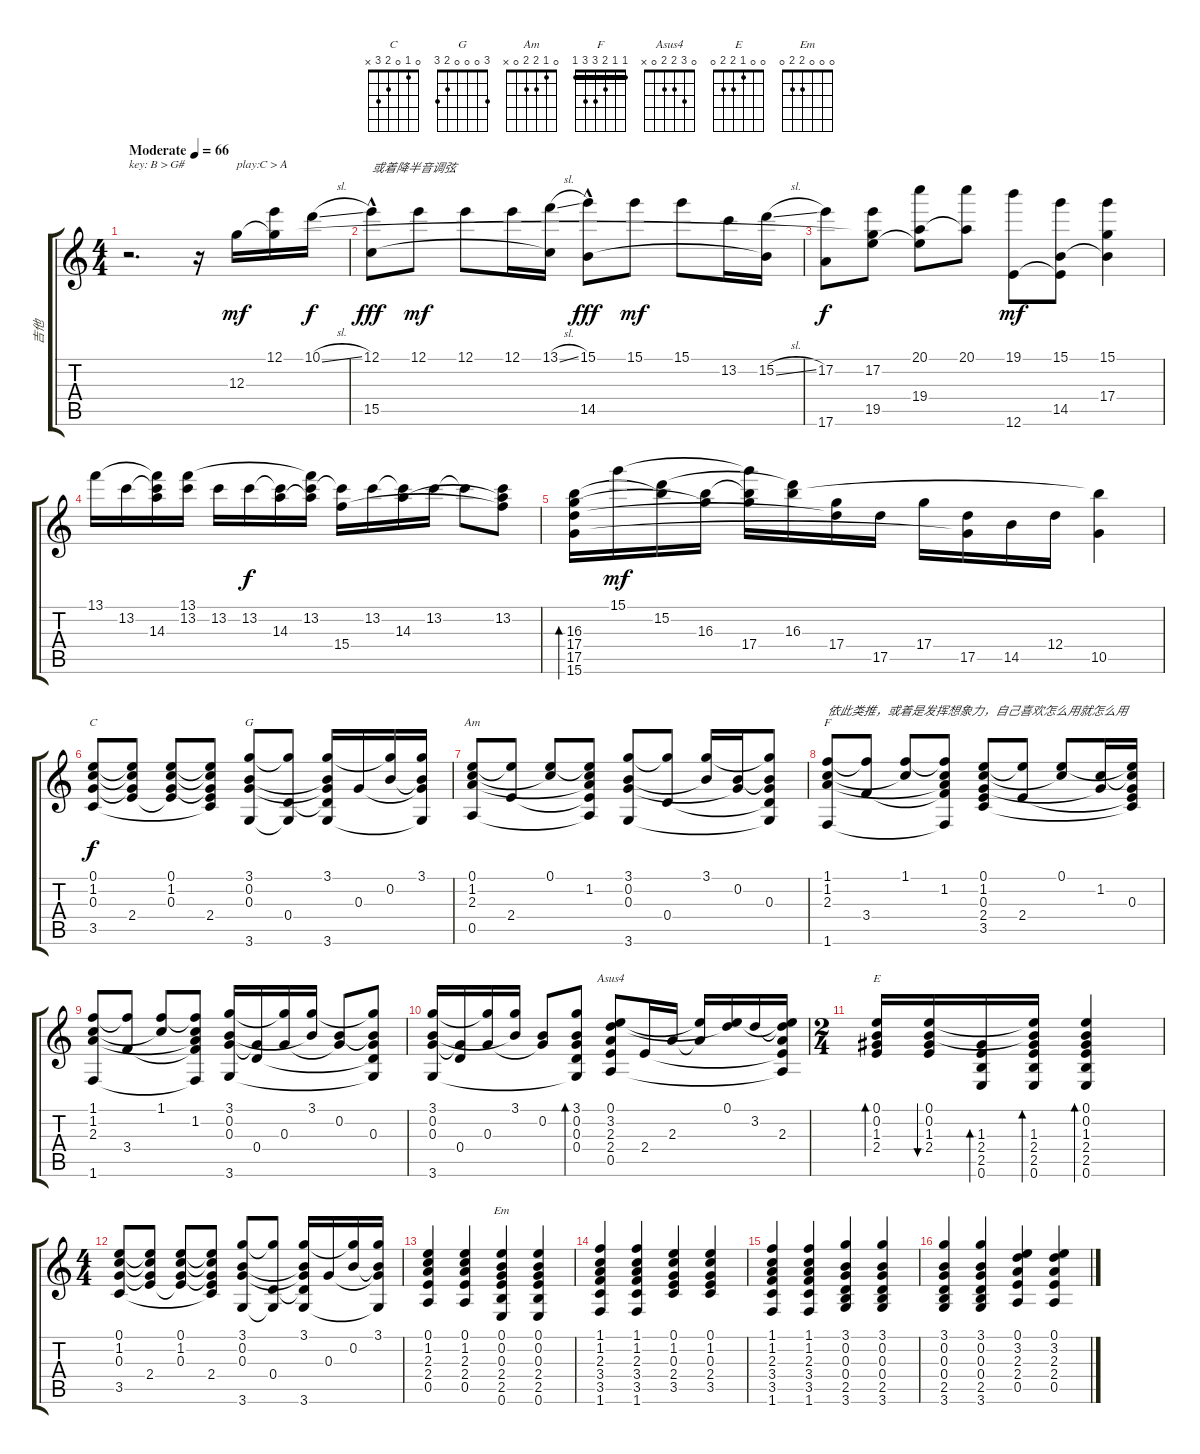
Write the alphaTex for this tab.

\track ("吉他" "吉他") {instrument acousticguitarnylon}
\staff {score tabs}
\tuning (E4 B3 G3 D3 A2 E2) {hide}
\chord ("C" 0 1 0 2 3 x)
\chord ("G" 3 0 0 0 2 3)
\chord ("Am" 0 1 2 2 0 x)
\chord ("F" 1 1 2 3 3 1) {barre 1}
\chord ("Asus4" 0 3 2 2 0 x)
\chord ("E" 0 0 1 2 2 0)
\chord ("Em" 0 0 0 2 2 0)
\ts (4 4)
\tempo (66 "Moderate")
\clef g2
\ks c
r.2{d txt "key: B > G#" dy mf instrument acousticguitarnylon} r.16 12.3.16{txt "play:C > A"} (12.1 12.3{t}).16 10.1{sl}.16{dy f} |
(12.1 15.5{hac}).8{txt "或着降半音调弦" dy fff} 12.1.8{dy mf} 12.1.8 12.1.16 (13.1{sl} 15.5{t}).16 (15.1 14.5{hac}).8{dy fff} 15.1.8{dy mf} 15.1.8 13.2.16 (15.2{sl} 14.5{t}).16 |
(17.2 17.6).8{dy f} (17.2 12.3{t} 19.5).8 (20.1 19.4 19.5{t}).8 (20.1 19.4{t}).8 (19.1 12.6).8{dy mf} (15.1 14.5 12.6{t}).8 (15.1 17.4 14.5{t}).4 |
13.1.16 13.2.16 (13.1{t} 13.2{t} 14.3).16 (13.1 13.2).16 13.2.16 13.2.16{dy f} (13.2{t} 14.3).16 (13.1{t} 13.2 14.3{t}).16 (13.2{t} 15.4).16 13.2.16 (13.2{t} 14.3).16 13.2.16 13.2{t}.8 (13.2 14.3{t} 15.4{t}).8 |
(16.3 17.4 17.5 15.6).16{bd 120} 15.1.16{dy mf} (15.2 16.3{t}).16 (16.3 17.4{t}).16 (15.1{t} 16.3{t} 17.4).16 (15.2{t} 16.3).16 (17.4 17.5{t}).16 17.5.16 17.4.16 (17.5 15.6{t}).16 14.5.16 12.4.16 (16.3{t} 10.5).4 |
(0.1 1.2 0.3 3.5).8{ch "C" dy f} (0.1{t} 1.2{t} 0.3{t} 2.4).8 (0.1 1.2 0.3 2.4{t}).8 (0.1{t} 1.2{t} 0.3{t} 2.4 3.5{t}).8 (3.1 0.2 0.3 3.6).8{ch "G"} (3.1{t} 0.4 3.6{t}).8 (3.1 0.2{t} 0.3{t} 0.4{t} 3.6).16 0.3.16 (3.1{t} 0.2).16 (3.1 0.2{t} 0.3{t} 3.6{t}).16 |
(0.1 1.2 2.3 0.5).8{ch "Am"} (0.1{t} 2.4).8 (0.1 1.2{t}).8 (0.1{t} 1.2 2.3{t} 2.4{t} 0.5{t}).8 (3.1 0.2 0.3 3.6).8 (3.1{t} 0.4).8 (3.1 0.2{t}).16 (0.2 0.3{t}).16 (3.1{t} 0.2{t} 0.3 0.4{t} 3.6{t}).8 |
(1.1 1.2 2.3 1.6).8{ch "F" txt "依此类推，或着是发挥想象力，自己喜欢怎么用就怎么用"} (1.1{t} 3.4).8 (1.1 1.2{t}).8 (1.1{t} 1.2 2.3{t} 3.4{t} 1.6{t}).8 (0.1 1.2 0.3 2.4 3.5).8 (0.1{t} 2.4).8 (0.1 1.2{t}).8 (1.2 0.3{t}).16 (0.1{t} 1.2{t} 0.3 2.4{t} 3.5{t}).16 |
(1.1 1.2 2.3 1.6).8 (1.1{t} 3.4).8 (1.1 1.2{t}).8 (1.1{t} 1.2 2.3{t} 3.4{t} 1.6{t}).8 (3.1 0.2 0.3 3.6).16 (0.3{t} 0.4).16 (3.1{t} 0.3).16 (3.1 0.2{t}).16 (0.2 0.3{t}).8 (3.1{t} 0.2{t} 0.3 0.4{t} 3.6{t}).8 |
(3.1 0.2 0.3 3.6).16 (0.3{t} 0.4).16 (3.1{t} 0.3).16 (3.1 0.2{t}).16 (0.2 0.3{t}).8 (3.1 0.2 0.3 0.4 3.6{t}).8{bd 240} (0.1 3.2 2.3 2.4 0.5).8{ch "Asus4"} 2.4.16 2.3.16 (0.1{t} 2.3{t}).16 (0.1 3.2{t}).16 3.2.16 (0.1{t} 3.2{t} 2.3 2.4{t} 0.5{t}).16 |
\ts (2 4)
(0.1 0.2 1.3 2.4).16{bd 240 ch "E"} (0.1 0.2 1.3 2.4).16{bu 240} (1.3 2.4 2.5 0.6).16{bd 240} (0.1{t} 0.2{t} 1.3 2.4 2.5 0.6).16{bd 240} (0.1 0.2 1.3 2.4 2.5 0.6).4{bd 240} |
\ts (4 4)
(0.1 1.2 0.3 3.5).8 (0.1{t} 1.2{t} 0.3{t} 2.4).8 (0.1 1.2 0.3 2.4{t}).8 (0.1{t} 1.2{t} 0.3{t} 2.4 3.5{t}).8 (3.1 0.2 0.3 3.6).8 (3.1{t} 0.4 3.6{t}).8 (3.1 0.2{t} 0.3{t} 0.4{t} 3.6).16 0.3.16 (3.1{t} 0.2).16 (3.1 0.2{t} 0.3{t} 3.6{t}).16 |
(0.1 1.2 2.3 2.4 0.5).4 (0.1 1.2 2.3 2.4 0.5).4 (0.1 0.2 0.3 2.4 2.5 0.6).4{ch "Em"} (0.1 0.2 0.3 2.4 2.5 0.6).4 |
(1.1 1.2 2.3 3.4 3.5 1.6).4{txt ""} (1.1 1.2 2.3 3.4 3.5 1.6).4 (0.1 1.2 0.3 2.4 3.5).4 (0.1 1.2 0.3 2.4 3.5).4 |
(1.1 1.2 2.3 3.4 3.5 1.6).4 (1.1 1.2 2.3 3.4 3.5 1.6).4 (3.1 0.2 0.3 0.4 2.5 3.6).4 (3.1 0.2 0.3 0.4 2.5 3.6).4 |
(3.1 0.2 0.3 0.4 2.5 3.6).4 (3.1 0.2 0.3 0.4 2.5 3.6).4 (0.1 3.2 2.3 2.4 0.5).4 (0.1 3.2 2.3 2.4 0.5).4
